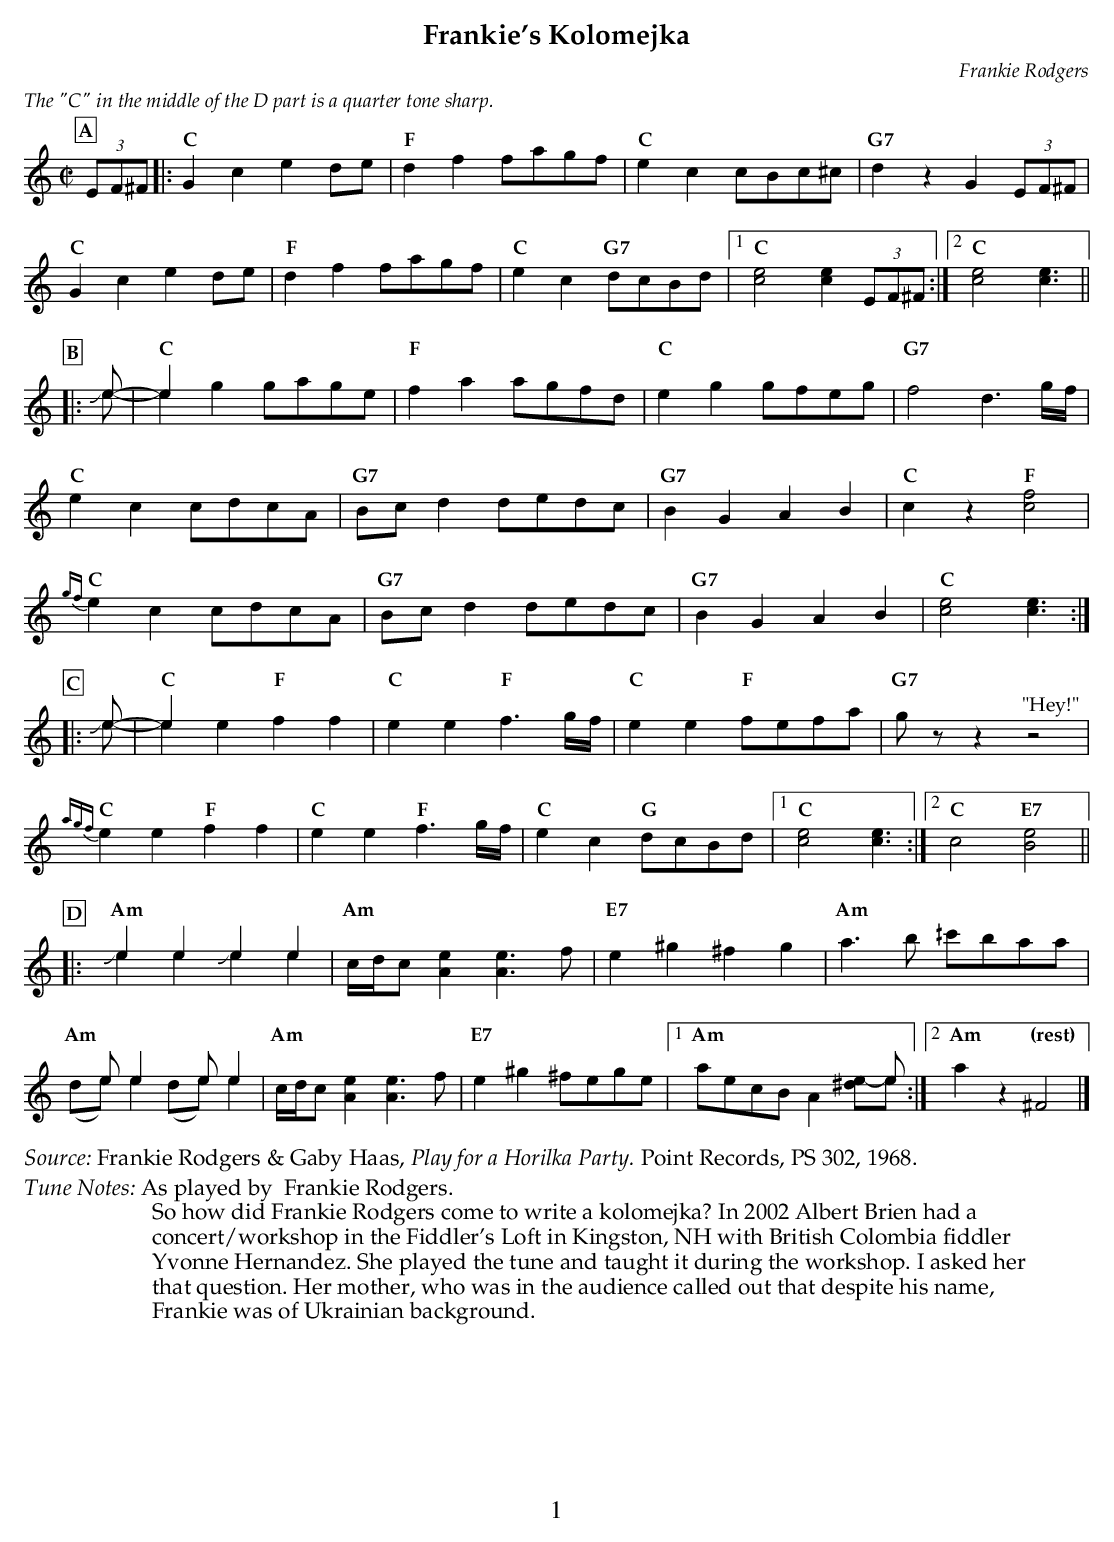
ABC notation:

X:1
T:Frankie's Kolomejka
C:Frankie Rodgers
U:s = !slide!
U:t = !trill!
M:C|
L:1/8
K:C
%%textfont Palatino-Italic 14
%%text The "C" in the middle of the D part is a quarter tone sharp.
%%textfont Palatino-Roman 16
[P:A] (3EF^F|:\
"C" G2c2 e2de | "F" d2f2fagf | "C" e2c2 cBc^c     | "G7" d2z2 G2(3EF^F       |
"C" G2c2 e2de | "F" d2f2fagf | "C" e2c2 "G7" dcBd |1 "C" [ce]4 [ce]2 (3EF^F :|2 "C" [ce]4 [ce]3 ||
[P:B] |: (& e- & se- &) |\
"C" (& e2x2 x4 & e2g2 gage &))     | "F" f2a2 agfd  | "C" e2g2 gfeg        | "G7" f4 d3g/f/ |
"C" e2c2 cdcA     | "G7" Bcd2 dedc | "G7" B2G2 A2B2 |  "C" c2z2  "F" [cf]4 |
"C" {gf}e2c2 cdcA | "G7" Bcd2 dedc | "G7" B2G2 A2B2 | "C" [ce]4 [ce]3     :|
[P:C] |: (& e- & se- &) |\
"C" (& e2x2 x4 & e2e2 "F" f2f2 &) | "C" e2e2 "F" f3g/f/ | "C" e2e2 "F" fefa | "G7" gzz2 "^\"Hey!\"" z4 |
"C" {agf}e2e2 "F" f2f2            | "C" e2e2 "F" f3g/f/ | "C" e2c2 "G" dcBd |1 "C" [ce]4 [ce]3 :|2 "C" c4 "E7" [Be]4 ||
[P:D] |: y"Am" (& se2e2 se2e2 & e2e2 e2e2 &) | "Am" c/d/c[Ae]2 [Ae]2>f2 | "E7" e2^g2^f2g2 | "Am" a2>b2 ^1c'baa |
"Am" (& xee2 xee2 & (de)e2 (de)e2 &)         | "Am" c/d/c[Ae]2 [Ae]2>f2 | "E7" e2^g2^fege \
|1 "Am" (& x4 x3e  &aecB A2[^de-]e- &)      :|2 "Am" a2z2 "(rest)"^F4   |]
